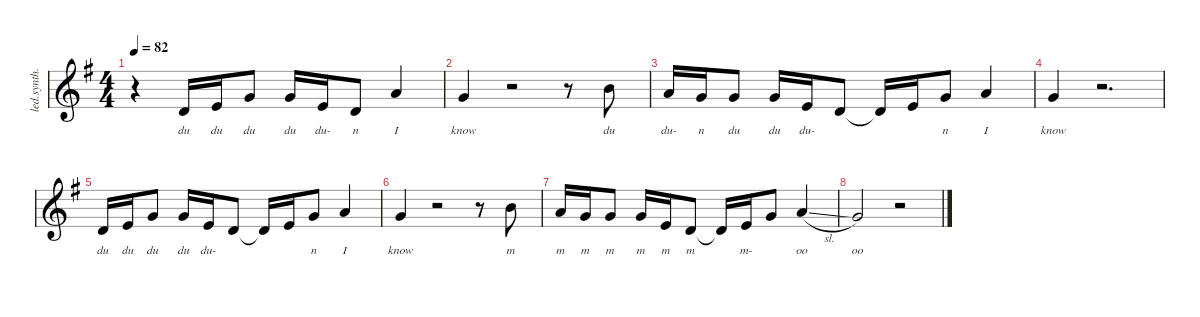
\defaultSystemsLayout 4
\hideDynamics
\bracketExtendMode nobrackets
\track ("Vocal" "led.synth.") {instrument lead2sawtooth}
\staff {score}
\tuning (E4 B3 G3 D3 A2 E2)
\ts (4 4)
\tempo 82
\clef g2
\ks eminor
r.4{dy f} 3.2{acc forcenatural}.16{lyrics (0 "du") lyrics (1 "") lyrics (2 "") lyrics (3 "") lyrics (4 "")} 0.1{acc forcenatural}.16{lyrics (0 "du") lyrics (1 "") lyrics (2 "") lyrics (3 "") lyrics (4 "")} 3.1{acc forcenatural}.8{lyrics (0 "du") lyrics (1 "") lyrics (2 "") lyrics (3 "") lyrics (4 "")} 3.1{acc forcenatural}.16{lyrics (0 "du") lyrics (1 "") lyrics (2 "") lyrics (3 "") lyrics (4 "")} 0.1{acc forcenatural}.16{lyrics (0 "du-") lyrics (1 "") lyrics (2 "") lyrics (3 "") lyrics (4 "")} 3.2{acc forcenatural}.8{lyrics (0 "n") lyrics (1 "") lyrics (2 "") lyrics (3 "") lyrics (4 "")} 5.1{acc forcenatural}.4{lyrics (0 "I") lyrics (1 "") lyrics (2 "") lyrics (3 "") lyrics (4 "")} |
3.1{acc forcenatural}.4{lyrics (0 "know") lyrics (1 "") lyrics (2 "") lyrics (3 "") lyrics (4 "")} r.2 r.8 7.1{acc forcenatural}.8{lyrics (0 "du") lyrics (1 "") lyrics (2 "") lyrics (3 "") lyrics (4 "")} |
5.1{acc forcenatural}.16{lyrics (0 "du-") lyrics (1 "") lyrics (2 "") lyrics (3 "") lyrics (4 "")} 3.1{acc forcenatural}.16{lyrics (0 "n") lyrics (1 "") lyrics (2 "") lyrics (3 "") lyrics (4 "")} 3.1{acc forcenatural}.8{lyrics (0 "du") lyrics (1 "") lyrics (2 "") lyrics (3 "") lyrics (4 "")} 3.1{acc forcenatural}.16{lyrics (0 "du") lyrics (1 "") lyrics (2 "") lyrics (3 "") lyrics (4 "")} 0.1{acc forcenatural}.16{lyrics (0 "du-") lyrics (1 "") lyrics (2 "") lyrics (3 "") lyrics (4 "")} 3.2{acc forcenatural}.8 3.2{t acc forcenatural}.16 0.1{acc forcenatural}.16 3.1{acc forcenatural}.8{lyrics (0 "n") lyrics (1 "") lyrics (2 "") lyrics (3 "") lyrics (4 "")} 5.1{acc forcenatural}.4{lyrics (0 "I") lyrics (1 "") lyrics (2 "") lyrics (3 "") lyrics (4 "")} |
3.1{acc forcenatural}.4{lyrics (0 "know") lyrics (1 "") lyrics (2 "") lyrics (3 "") lyrics (4 "")} r.2{d} |
3.2{acc forcenatural}.16{lyrics (0 "du") lyrics (1 "") lyrics (2 "") lyrics (3 "") lyrics (4 "")} 0.1{acc forcenatural}.16{lyrics (0 "du") lyrics (1 "") lyrics (2 "") lyrics (3 "") lyrics (4 "")} 3.1{acc forcenatural}.8{lyrics (0 "du") lyrics (1 "") lyrics (2 "") lyrics (3 "") lyrics (4 "")} 3.1{acc forcenatural}.16{lyrics (0 "du") lyrics (1 "") lyrics (2 "") lyrics (3 "") lyrics (4 "")} 0.1{acc forcenatural}.16{lyrics (0 "du-") lyrics (1 "") lyrics (2 "") lyrics (3 "") lyrics (4 "")} 3.2{acc forcenatural}.8 3.2{t acc forcenatural}.16 0.1{acc forcenatural}.16 3.1{acc forcenatural}.8{lyrics (0 "n") lyrics (1 "") lyrics (2 "") lyrics (3 "") lyrics (4 "")} 5.1{acc forcenatural}.4{lyrics (0 "I") lyrics (1 "") lyrics (2 "") lyrics (3 "") lyrics (4 "")} |
3.1{acc forcenatural}.4{lyrics (0 "know") lyrics (1 "") lyrics (2 "") lyrics (3 "") lyrics (4 "")} r.2 r.8 7.1{acc forcenatural}.8{lyrics (0 "m") lyrics (1 "") lyrics (2 "") lyrics (3 "") lyrics (4 "")} |
5.1{acc forcenatural}.16{lyrics (0 "m") lyrics (1 "") lyrics (2 "") lyrics (3 "") lyrics (4 "")} 3.1{acc forcenatural}.16{lyrics (0 "m") lyrics (1 "") lyrics (2 "") lyrics (3 "") lyrics (4 "")} 3.1{acc forcenatural}.8{lyrics (0 "m") lyrics (1 "") lyrics (2 "") lyrics (3 "") lyrics (4 "")} 3.1{acc forcenatural}.16{lyrics (0 "m") lyrics (1 "") lyrics (2 "") lyrics (3 "") lyrics (4 "")} 0.1{acc forcenatural}.16{lyrics (0 "m") lyrics (1 "") lyrics (2 "") lyrics (3 "") lyrics (4 "")} 3.2{acc forcenatural}.8{lyrics (0 "m") lyrics (1 "") lyrics (2 "") lyrics (3 "") lyrics (4 "")} 3.2{t acc forcenatural}.16 0.1{acc forcenatural}.16{lyrics (0 "m-") lyrics (1 "") lyrics (2 "") lyrics (3 "") lyrics (4 "")} 3.1{acc forcenatural}.8{lyrics (0 " ") lyrics (1 "") lyrics (2 "") lyrics (3 "") lyrics (4 "")} 5.1{sl acc forcenatural}.4{lyrics (0 "oo") lyrics (1 "") lyrics (2 "") lyrics (3 "") lyrics (4 "")} |
3.1{acc forcenatural}.2{lyrics (0 "oo") lyrics (1 "") lyrics (2 "") lyrics (3 "") lyrics (4 "")} r.2
